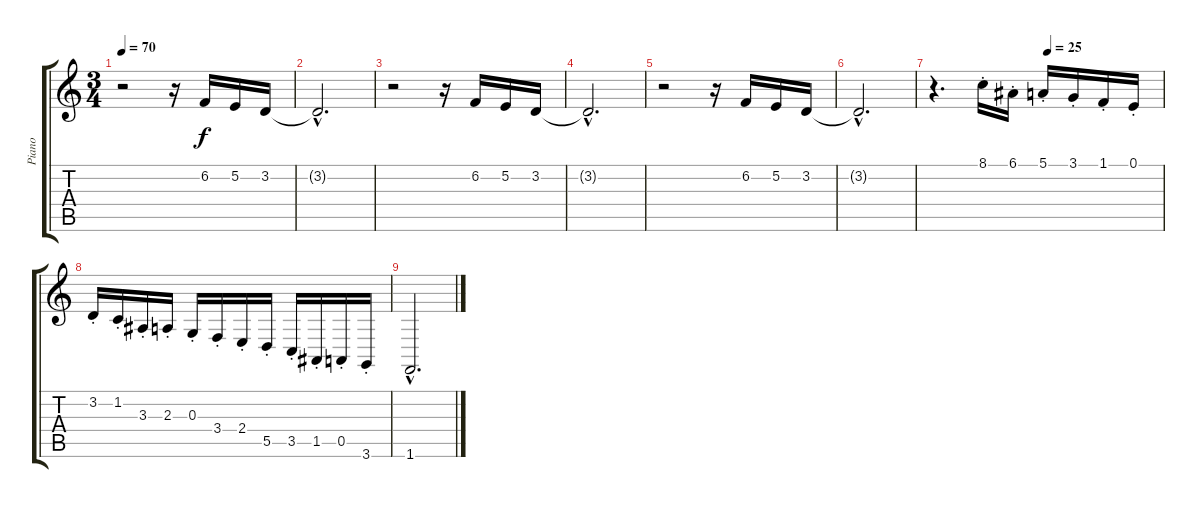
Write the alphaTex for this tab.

\track ("Piano" "Piano") {instrument acousticgrandpiano}
\staff {score tabs}
\tuning (E4 B3 G3 D3 A2 E2) {hide}
\ts (3 4)
\tempo 70
\clef g2
\ks c
r.2{dy f volume 11} r.16 6.2.16 5.2.16 3.2.16 |
3.2{hac t}.2{d} |
r.2{volume 11} r.16 6.2.16 5.2.16 3.2.16 |
3.2{hac t}.2{d} |
r.2{volume 11} r.16 6.2.16 5.2.16 3.2.16 |
3.2{hac t}.2{d} |
\tempo (25 0.5)
r.4{d} 8.1{st}.16 6.1{st}.16 5.1{st}.16 3.1{st}.16 1.1{st}.16 0.1{st}.16 |
3.2{st}.16 1.2{st}.16 3.3{st}.16 2.3{st}.16 0.3{st}.16 3.4{st}.16 2.4{st}.16 5.5{st}.16 3.5{st}.16 1.5{st}.16 0.5{st}.16 3.6{st}.16 |
1.6{hac}.2{d}
